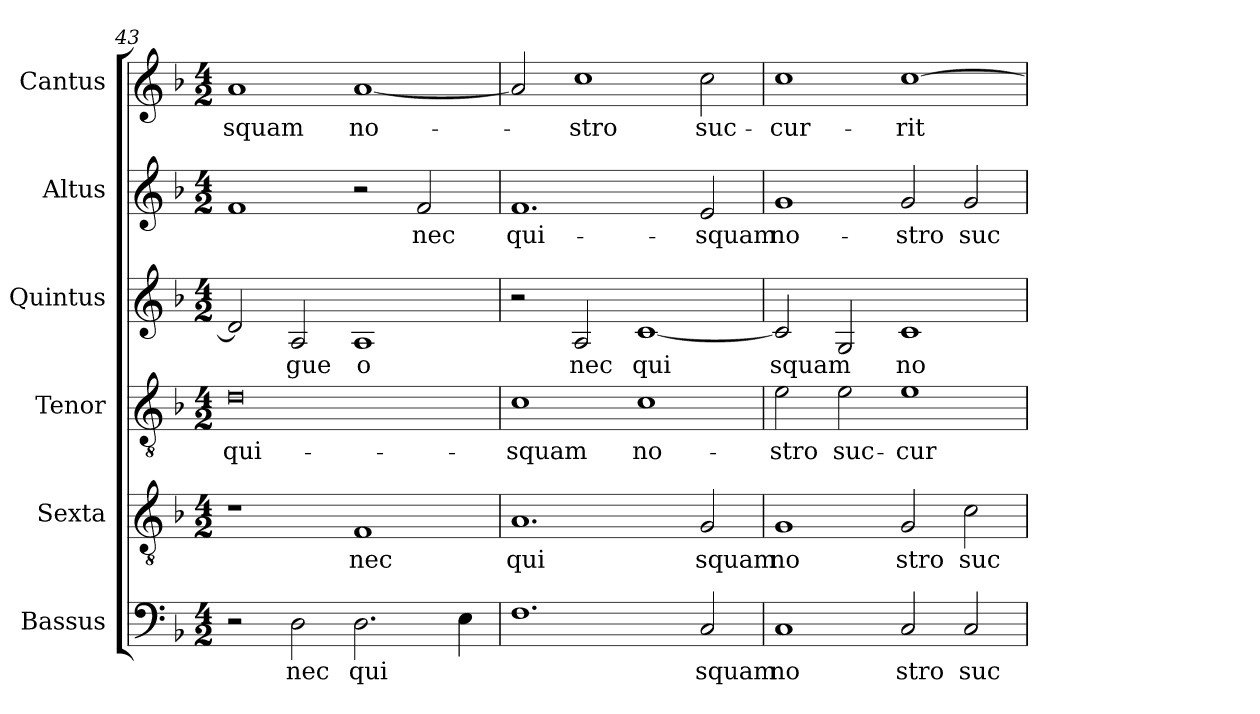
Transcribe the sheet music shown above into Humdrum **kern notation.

**kern	**text	**kern	**text	**kern	**text	**kern	**text	**kern	**text	**kern	**text
*part6	*part6	*part5	*part5	*part4	*part4	*part3	*part3	*part2	*part2	*part1	*part1
*staff6	*staff6	*staff5	*staff5	*staff4	*staff4	*staff3	*staff3	*staff2	*staff2	*staff1	*staff1
*I"Bassus	*	*I"Sexta	*	*I"Tenor	*	*I"Quintus	*	*I"Altus	*	*I"Cantus	*
*I'Bassus	*	*I'Sexta	*	*I'Tenor	*	*I'Quintus	*	*I'Altus	*	*I'Cantus	*
*clefF4	*	*clefGv2	*	*clefGv2	*	*clefG2	*	*clefG2	*	*clefG2	*
*k[b-]	*	*k[b-]	*	*k[b-]	*	*k[b-]	*	*k[b-]	*	*k[b-]	*
*F:	*	*F:	*	*F:	*	*F:	*	*F:	*	*F:	*
*M4/2	*	*M4/2	*	*M4/2	*	*M4/2	*	*M4/2	*	*M4/2	*
=43	=43	=43	=43	=43	=43	=43	=43	=43	=43	=43	=43
!	!	!	!	!	!LO:LY:b:cj	!	!	!	!	!	!LO:LY:b:cj
2r	.	1r	.	0d	qui-	2d/]	.	1f	.	1a	-squam
!	!LO:LY:b:cj	!	!	!	!	!	!LO:LY:b:cj	!	!	!	!
2D\	nec	.	.	.	.	2A/	gue	.	.	.	.
!	!LO:LY:b	!	!LO:LY:b:cj	!	!	!	!LO:LY:b:cj	!	!	!	!LO:LY:b:cj
2.D\	qui	1F	nec	.	.	1A	o	2r	.	[>1a	no-
!	!	!	!	!	!	!	!	!	!LO:LY:b:cj	!	!
.	.	.	.	.	.	.	.	2f/	nec	.	.
4E\	.	.	.	.	.	.	.	.	.	.	.
!!LO:LB:g=z
=44	=44	=44	=44	=44	=44	=44	=44	=44	=44	=44	=44
!	!	!	!LO:LY:b:cj	!	!LO:LY:b:cj	!	!	!	!LO:LY:b:cj	!	!
1.F	.	1.A	qui	1c	-squam	2r	.	1.f	qui-	2a/]	.
!	!	!	!	!	!	!	!LO:LY:b:cj	!	!	!	!LO:LY:b:cj
.	.	.	.	.	.	2A/	nec	.	.	1cc	-stro
!	!	!	!	!	!LO:LY:b:cj	!	!LO:LY:b:cj	!	!	!	!
.	.	.	.	1c	no-	[<1c	qui	.	.	.	.
!	!LO:LY:b:cj	!	!LO:LY:b:cj	!	!	!	!	!	!LO:LY:b:cj	!	!LO:LY:b:cj
2C/	squam	2G/	squam	.	.	.	.	2e/	-squam	2cc\	suc-
=45	=45	=45	=45	=45	=45	=45	=45	=45	=45	=45	=45
!	!LO:LY:b:cj	!	!LO:LY:b:cj	!	!LO:LY:b:cj	!	!LO:LY:b	!	!LO:LY:b:cj	!	!LO:LY:b:cj
1C	no	1G	no	2e\	-stro	2c/]	squam	1g	no-	1cc	-cur-
!	!	!	!	!	!LO:LY:b:cj	!	!	!	!	!	!
.	.	.	.	2e\	suc-	2G/	.	.	.	.	.
!	!LO:LY:b:cj	!	!LO:LY:b:cj	!	!LO:LY:b:cj	!	!LO:LY:b:cj	!	!LO:LY:b:cj	!	!LO:LY:b:cj
2C/	stro	2G/	stro	1e	-cur-	1c	no	2g/	-stro	[>1cc	-rit
!	!LO:LY:b:cj	!	!LO:LY:b:cj	!	!	!	!	!	!LO:LY:b:cj	!	!
2C/	suc	2c\	suc	.	.	.	.	2g/	suc-	.	.
=	=	=	=	=	=	=	=	=	=	=	=
*-	*-	*-	*-	*-	*-	*-	*-	*-	*-	*-	*-
